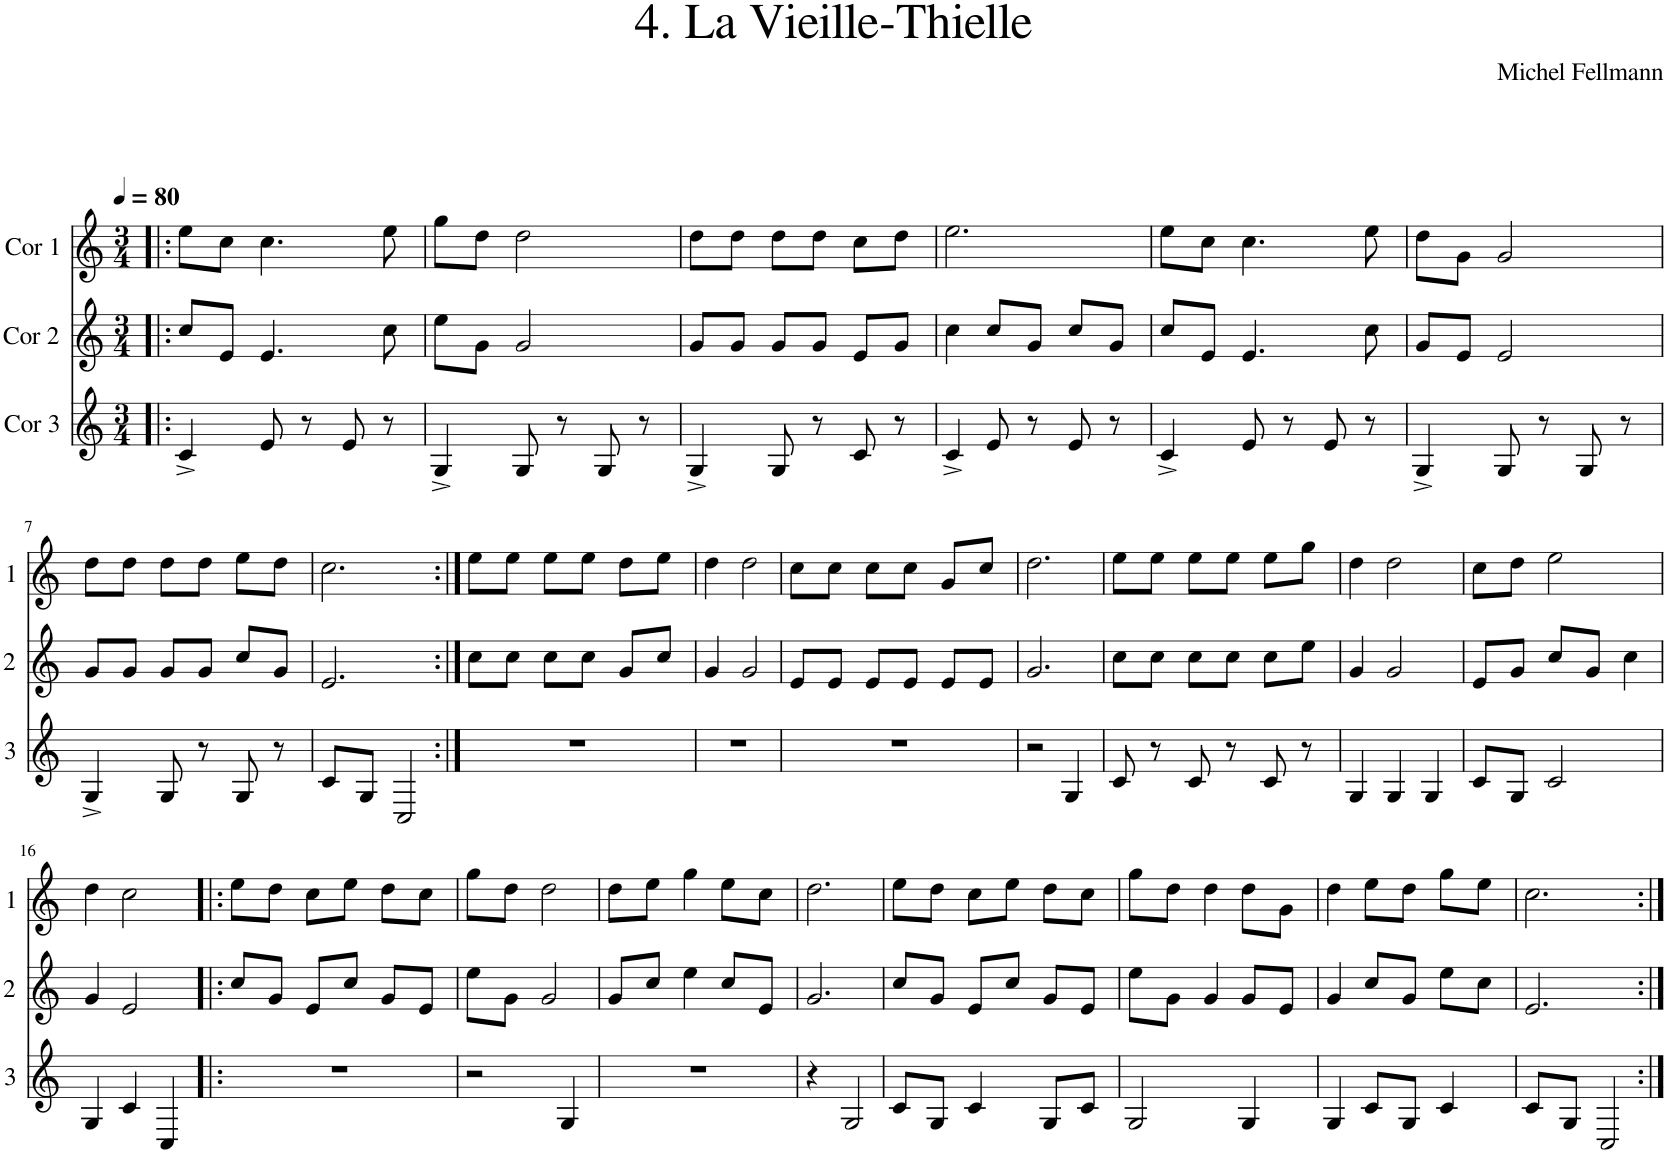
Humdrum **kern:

**kern	**kern	**kern
*part3	*part2	*part1
*staff3	*staff2	*staff1
*I"Cor 3	*I"Cor 2	*I"Cor 1
*clefG2	*clefG2	*clefG2
*Trd4c7	*Trd4c7	*Trd4c7
*k[]	*k[]	*k[]
*M3/4	*M3/4	*M3/4
*MM80	*MM80	*MM80
=1!|:	=1!|:	=1!|:
4c^/	8cc/L	8ee\L
.	8e/J	8cc\J
8e/	4.e/	4.cc\
8r	.	.
8e/	.	.
8r	8cc\	8ee\
=2	=2	=2
4G^/	8ee\L	8gg\L
.	8g\J	8dd\J
8G/	2g/	2dd\
8r	.	.
8G/	.	.
8r	.	.
=3	=3	=3
4G^/	8g/L	8dd\L
.	8g/J	8dd\J
8G/	8g/L	8dd\L
8r	8g/J	8dd\J
8c/	8e/L	8cc\L
8r	8g/J	8dd\J
=4	=4	=4
4c^/	4cc\	2.ee\
8e/	8cc/L	.
8r	8g/J	.
8e/	8cc/L	.
8r	8g/J	.
=5	=5	=5
4c^/	8cc/L	8ee\L
.	8e/J	8cc\J
8e/	4.e/	4.cc\
8r	.	.
8e/	.	.
8r	8cc\	8ee\
=6	=6	=6
4G^/	8g/L	8dd\L
.	8e/J	8g\J
8G/	2e/	2g/
8r	.	.
8G/	.	.
8r	.	.
!!LO:LB:g=z
=7	=7	=7
4G^/	8g/L	8dd\L
.	8g/J	8dd\J
8G/	8g/L	8dd\L
8r	8g/J	8dd\J
8G/	8cc/L	8ee\L
8r	8g/J	8dd\J
=8	=8	=8
8c/L	2.e/	2.cc\
8G/J	.	.
2C/	.	.
=9:|!	=9:|!	=9:|!
2.r	8cc\L	8ee\L
.	8cc\J	8ee\J
.	8cc\L	8ee\L
.	8cc\J	8ee\J
.	8g/L	8dd\L
.	8cc/J	8ee\J
=10	=10	=10
2.r	4g/	4dd\
.	2g/	2dd\
=11	=11	=11
2.r	8e/L	8cc\L
.	8e/J	8cc\J
.	8e/L	8cc\L
.	8e/J	8cc\J
.	8e/L	8g/L
.	8e/J	8cc/J
=12	=12	=12
2r	2.g/	2.dd\
4G/	.	.
=13	=13	=13
8c/	8cc\L	8ee\L
8r	8cc\J	8ee\J
8c/	8cc\L	8ee\L
8r	8cc\J	8ee\J
8c/	8cc\L	8ee\L
8r	8ee\J	8gg\J
=14	=14	=14
4G/	4g/	4dd\
4G/	2g/	2dd\
4G/	.	.
=15	=15	=15
8c/L	8e/L	8cc\L
8G/J	8g/J	8dd\J
2c/	8cc/L	2ee\
.	8g/J	.
.	4cc\	.
!!LO:LB:g=z
=16	=16	=16
4G/	4g/	4dd\
4c/	2e/	2cc\
4C/	.	.
=17!|:	=17!|:	=17!|:
2.r	8cc/L	8ee\L
.	8g/J	8dd\J
.	8e/L	8cc\L
.	8cc/J	8ee\J
.	8g/L	8dd\L
.	8e/J	8cc\J
=18	=18	=18
2r	8ee\L	8gg\L
.	8g\J	8dd\J
.	2g/	2dd\
4G/	.	.
=19	=19	=19
2.r	8g/L	8dd\L
.	8cc/J	8ee\J
.	4ee\	4gg\
.	8cc/L	8ee\L
.	8e/J	8cc\J
=20	=20	=20
4r	2.g/	2.dd\
2G/	.	.
=21	=21	=21
8c/L	8cc/L	8ee\L
8G/J	8g/J	8dd\J
4c/	8e/L	8cc\L
.	8cc/J	8ee\J
8G/L	8g/L	8dd\L
8c/J	8e/J	8cc\J
=22	=22	=22
2G/	8ee\L	8gg\L
.	8g\J	8dd\J
.	4g/	4dd\
4G/	8g/L	8dd\L
.	8e/J	8g\J
=23	=23	=23
4G/	4g/	4dd\
8c/L	8cc/L	8ee\L
8G/J	8g/J	8dd\J
4c/	8ee\L	8gg\L
.	8cc\J	8ee\J
=24	=24	=24
8c/L	2.e/	2.cc\
8G/J	.	.
2C/	.	.
=:|!	=:|!	=:|!
*-	*-	*-
